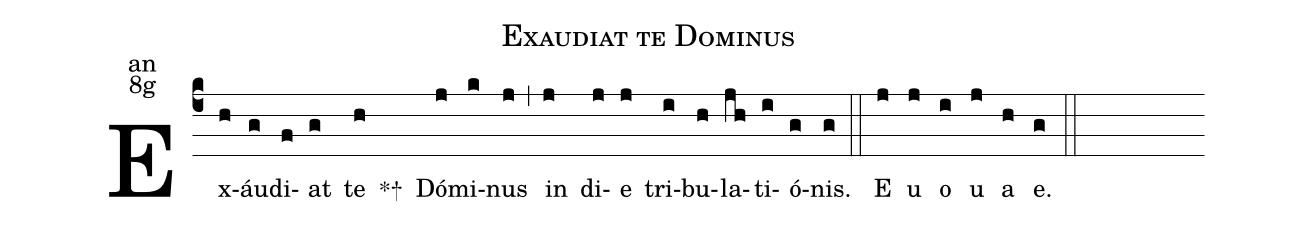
name:Exaudiat te Dominus;
office-part:an;
mode:8g;
%%
(c4)Ex(h)áu(g)di(f)at(g) te(h) <sp>*</sp><sp>+</sp>() Dó(j)mi(k)nus(j) (,) in(j) di(j)e(j) tri(i)bu(h)la(jh)ti(i)ó(g)nis.(g) (::) E(j) u(j) o(i) u(j) a(h) e.(g) (::)
